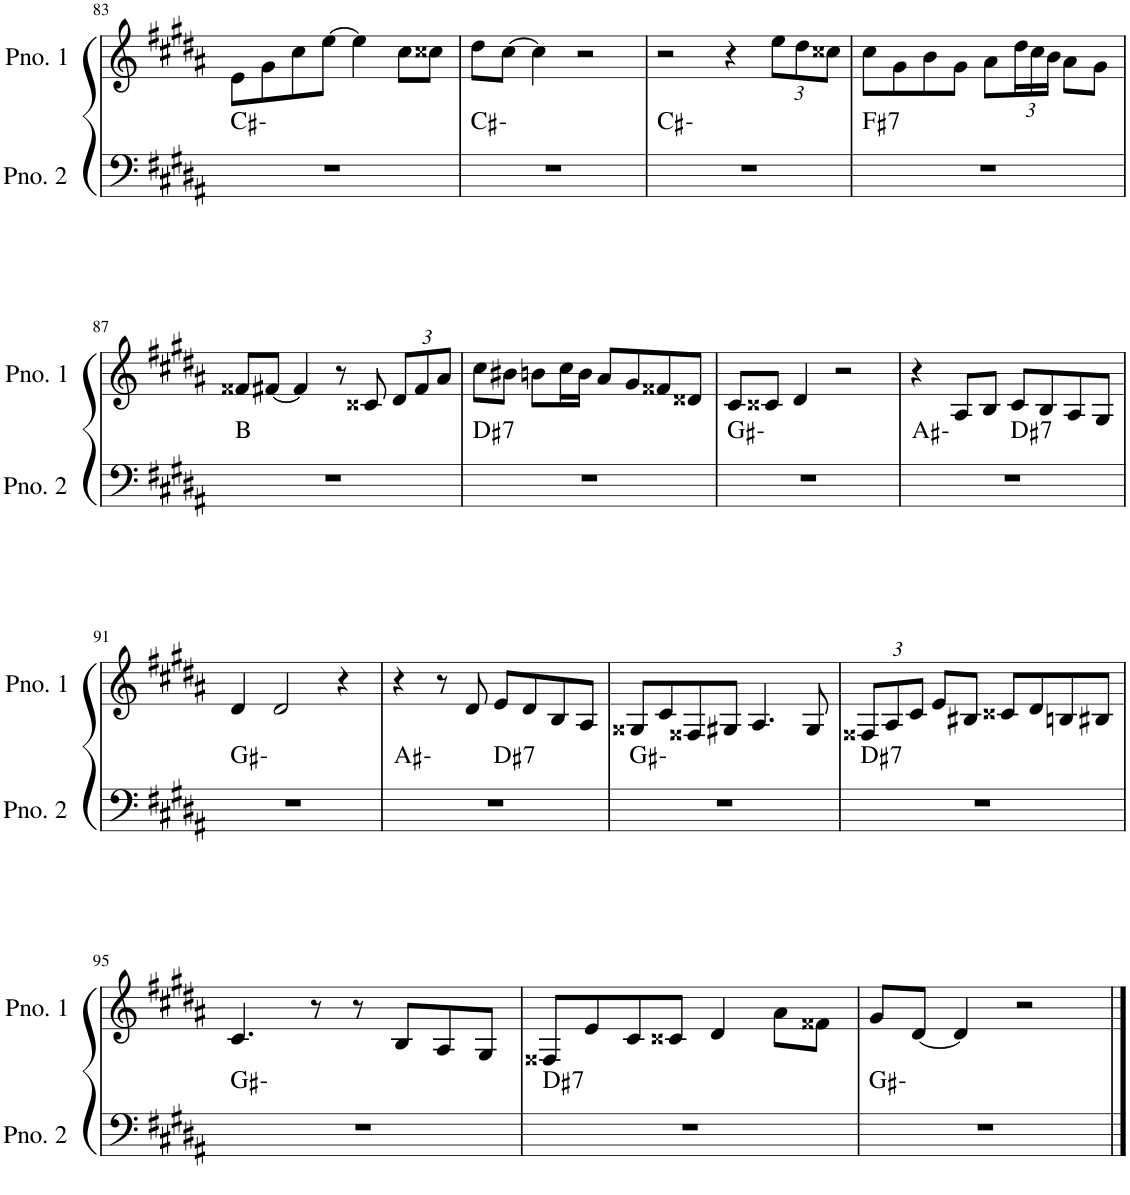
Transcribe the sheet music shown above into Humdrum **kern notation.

**kern	**harte	**kern
*part2	*part2	*part1
*staff2	*	*staff1
*I"ピアノ 2	*	*I"ピアノ 1
!!LO:PB:g=z
*clefF4	*	*clefG2
*k[f#c#g#d#a#]	*	*k[f#c#g#d#a#]
*M4/4	*	*M4/4
=83	=83	=83
1r	C#:min	8e\L
.	.	8g#\
.	.	8cc#\
.	.	[8ee\J
.	.	4ee\]
.	.	8cc#\L
.	.	8cc##X\J
=84	=84	=84
1r	C#:min	8dd#\L
.	.	[8cc#\J
.	.	4cc#\]
.	.	2r
=85	=85	=85
1r	C#:min	2r
.	.	4r
*	*	*Xbrackettup
.	.	12ee\L
.	.	12dd#\
.	.	12cc##X\J
=86	=86	=86
!	!LO:H:kt=7	!
1r	F#:7	8cc#\L
.	.	8g#\
.	.	8b\
.	.	8g#\J
.	.	8a#\L
.	.	24dd#\L
.	.	24cc#\
.	.	24b\JJ
.	.	8a#\L
.	.	8g#\J
!!LO:LB:g=z
=87	=87	=87
1r	B:maj	8f##X/L
.	.	[8f#X/J
.	.	4f#/]
.	.	8r
.	.	8c##X/
.	.	12d#/L
.	.	12f#/
.	.	12a#/J
=88	=88	=88
!	!LO:H:kt=7	!
1r	D#:7	8cc#\L
.	.	8b#X\J
.	.	8bn\L
.	.	16cc#\L
.	.	16b\JJ
.	.	8a#/L
.	.	8g#/
.	.	8f##X/
.	.	8d##X/J
=89	=89	=89
1r	G#:min	8c#/L
.	.	8c##X/J
.	.	4d#/
.	.	2r
=90	=90	=90
*^	*	*
1r	2ryy	A#:min	4r
.	.	.	8A#/L
.	.	.	8B/J
!	!	!LO:H:kt=7	!
.	2ryy	D#:7	8c#/L
.	.	.	8B/
.	.	.	8A#/
.	.	.	8G#/J
*v	*v	*	*
!!LO:LB:g=z
=91	=91	=91
1r	G#:min	4d#/
.	.	2d#/
.	.	4r
=92	=92	=92
*^	*	*
1r	2ryy	A#:min	4r
.	.	.	8r
.	.	.	8d#/
!	!	!LO:H:kt=7	!
.	2ryy	D#:7	8e/L
.	.	.	8d#/
.	.	.	8B/
.	.	.	8A#/J
*v	*v	*	*
=93	=93	=93
1r	G#:min	8G##X/L
.	.	8c#/
.	.	8F##X/
.	.	8G#X/J
.	.	4.A#/
.	.	8G#/
=94	=94	=94
!	!LO:H:kt=7	!
1r	D#:7	12F##X/L
.	.	12A#/
.	.	12c#/J
.	.	8e/L
.	.	8B#X/J
.	.	8c##X/L
.	.	8d#/
.	.	8Bn/
.	.	8B#X/J
!!LO:LB:g=z
=95	=95	=95
1r	G#:min	4.c#/
.	.	8r
.	.	8r
.	.	8B/L
.	.	8A#/
.	.	8G#/J
=96	=96	=96
!	!LO:H:kt=7	!
1r	D#:7	8F##X/L
.	.	8e/
.	.	8c#/
.	.	8c##X/J
.	.	4d#/
.	.	8a#\L
.	.	8f##X\J
=97	=97	=97
1r	G#:min	8g#/L
.	.	[8d#/J
.	.	4d#/]
.	.	2r
==	==	==
*-	*-	*-
